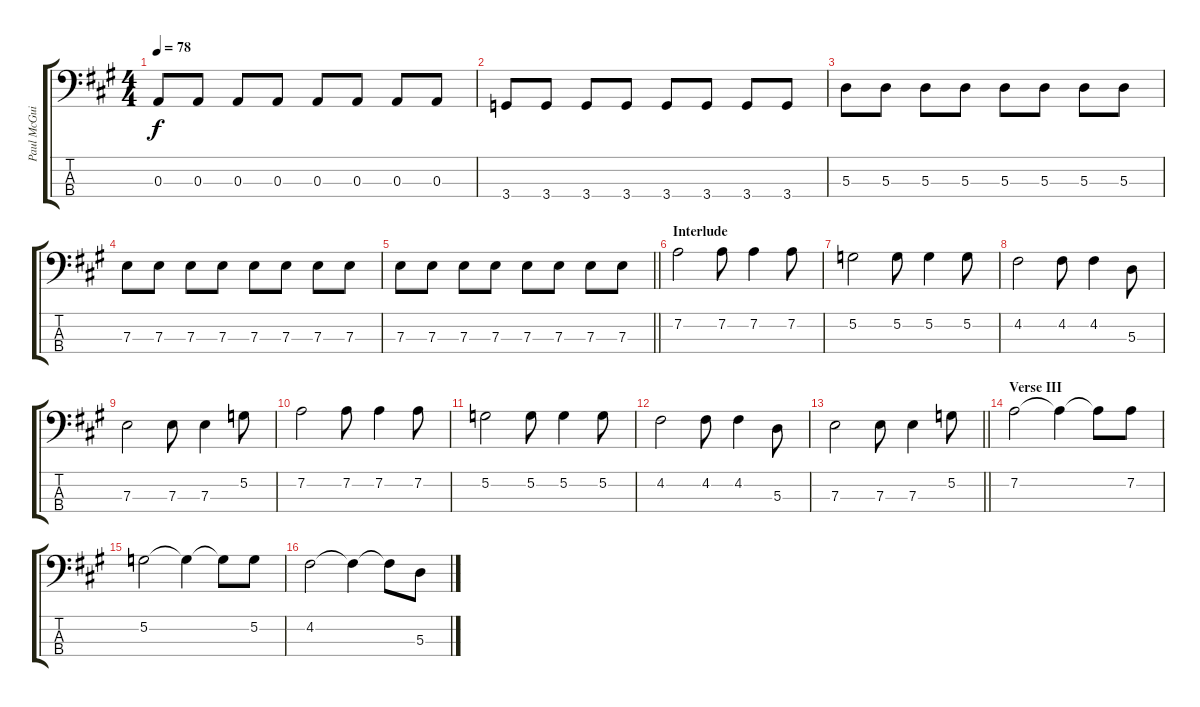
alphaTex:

\track ("Paul McGuigan (Bass)" "Paul McGui") {instrument electricbasspick}
\staff {score tabs}
\tuning (G2 D2 A1 E1) {hide}
\ts (4 4)
\tempo 78
\clef f4
\ks a
0.3.8{dy f} 0.3.8 0.3.8 0.3.8 0.3.8 0.3.8 0.3.8 0.3.8 |
3.4.8 3.4.8 3.4.8 3.4.8 3.4.8 3.4.8 3.4.8 3.4.8 |
5.3.8 5.3.8 5.3.8 5.3.8 5.3.8 5.3.8 5.3.8 5.3.8 |
7.3.8 7.3.8 7.3.8 7.3.8 7.3.8 7.3.8 7.3.8 7.3.8 |
\barLineRight lightlight
7.3.8 7.3.8 7.3.8 7.3.8 7.3.8 7.3.8 7.3.8 7.3.8 |
\section ("" "Interlude")
7.2.2 7.2.8 7.2.4 7.2.8 |
5.2.2 5.2.8 5.2.4 5.2.8 |
4.2.2 4.2.8 4.2.4 5.3.8 |
7.3.2 7.3.8 7.3.4 5.2.8 |
7.2.2 7.2.8 7.2.4 7.2.8 |
5.2.2 5.2.8 5.2.4 5.2.8 |
4.2.2 4.2.8 4.2.4 5.3.8 |
\barLineRight lightlight
7.3.2 7.3.8 7.3.4 5.2.8 |
\section ("" "Verse III")
7.2.2 7.2{t}.4 7.2{t}.8 7.2.8 |
5.2.2 5.2{t}.4 5.2{t}.8 5.2.8 |
4.2.2 4.2{t}.4 4.2{t}.8 5.3.8
